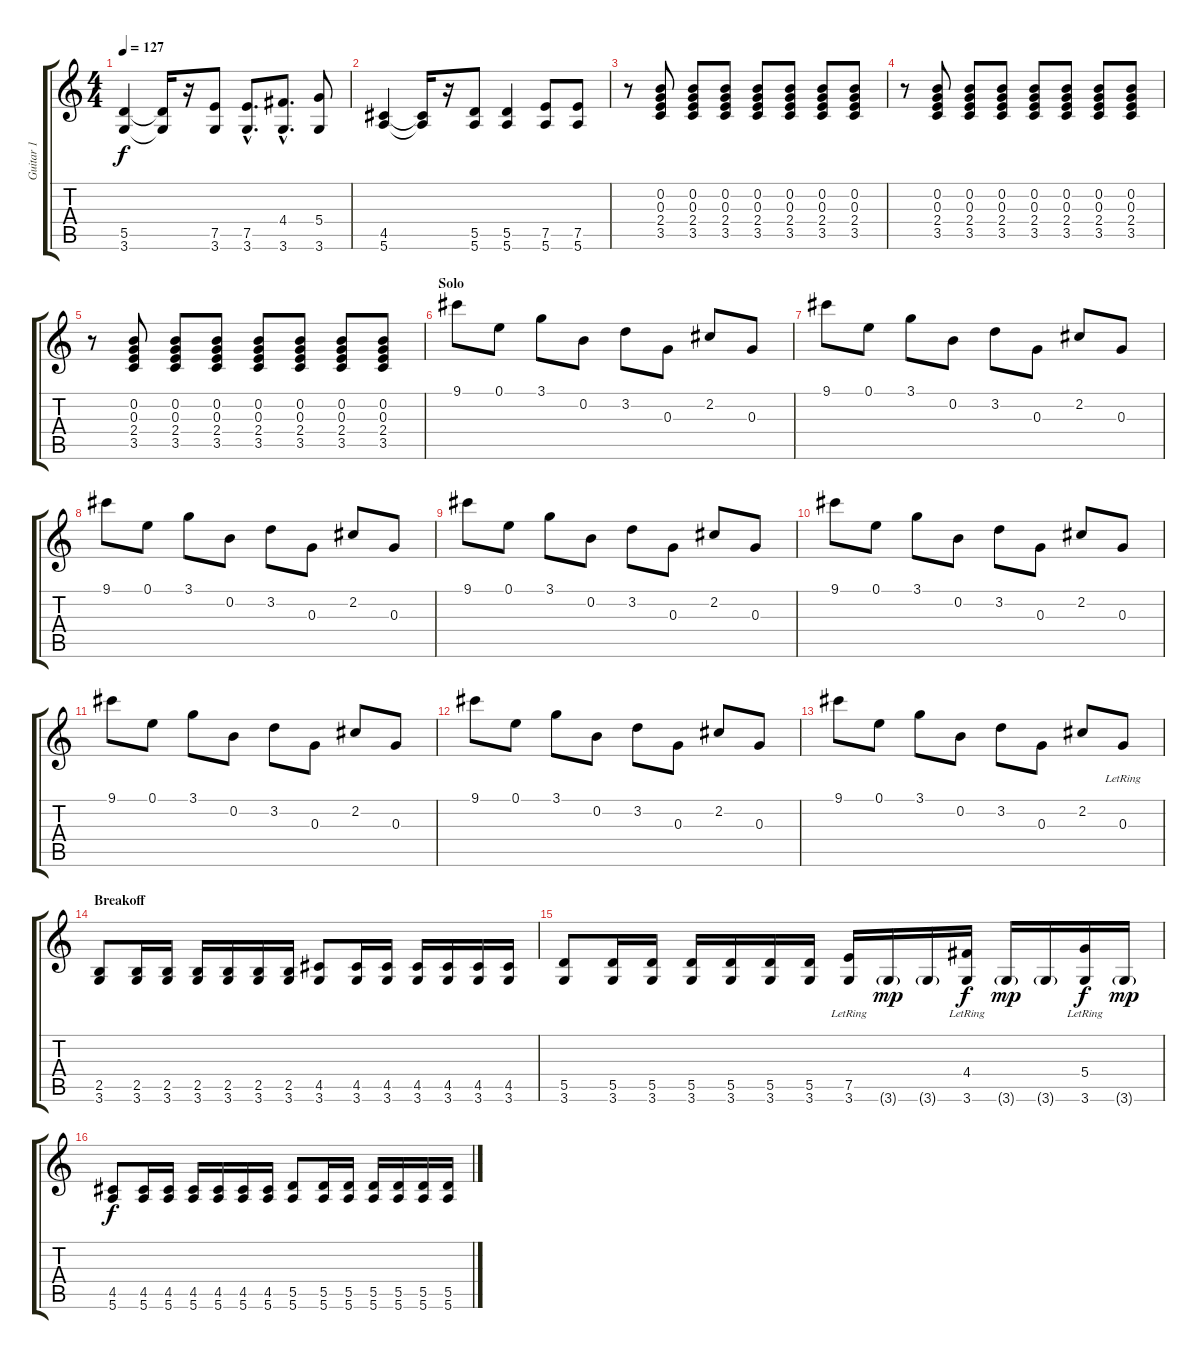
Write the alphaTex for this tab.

\track ("Guitar 1" "Guitar 1") {instrument acousticguitarnylon}
\staff {score tabs}
\tuning (E4 B3 G3 D3 A2 E2) {hide}
\ts (4 4)
\tempo 127
\clef g2
\ks c
(5.5 3.6).4{dy f} (5.5{t} 3.6{t}).16 r.16 (7.5 3.6).8 (7.5{hac} 3.6{hac}).8{d} (4.4{hac} 3.6{hac}).8{d} (5.4 3.6).8 |
(4.5 5.6).4 (4.5{t} 5.6{t}).16 r.16 (5.5 5.6).8 (5.5 5.6).4 (7.5 5.6).8 (7.5 5.6).8 |
r.8 (0.2 0.3 2.4 3.5).8 (0.2 0.3 2.4 3.5).8 (0.2 0.3 2.4 3.5).8 (0.2 0.3 2.4 3.5).8 (0.2 0.3 2.4 3.5).8 (0.2 0.3 2.4 3.5).8 (0.2 0.3 2.4 3.5).8 |
r.8 (0.2 0.3 2.4 3.5).8 (0.2 0.3 2.4 3.5).8 (0.2 0.3 2.4 3.5).8 (0.2 0.3 2.4 3.5).8 (0.2 0.3 2.4 3.5).8 (0.2 0.3 2.4 3.5).8 (0.2 0.3 2.4 3.5).8 |
r.8 (0.2 0.3 2.4 3.5).8 (0.2 0.3 2.4 3.5).8 (0.2 0.3 2.4 3.5).8 (0.2 0.3 2.4 3.5).8 (0.2 0.3 2.4 3.5).8 (0.2 0.3 2.4 3.5).8 (0.2 0.3 2.4 3.5).8 |
\section ("" "Solo")
9.1.8{volume 16 instrument distortionguitar} 0.1.8 3.1.8 0.2.8 3.2.8 0.3.8 2.2.8 0.3.8 |
9.1.8 0.1.8 3.1.8 0.2.8 3.2.8 0.3.8 2.2.8 0.3.8 |
9.1.8 0.1.8 3.1.8 0.2.8 3.2.8 0.3.8 2.2.8 0.3.8 |
9.1.8 0.1.8 3.1.8 0.2.8 3.2.8 0.3.8 2.2.8 0.3.8 |
9.1.8 0.1.8 3.1.8 0.2.8 3.2.8 0.3.8 2.2.8 0.3.8 |
9.1.8 0.1.8 3.1.8 0.2.8 3.2.8 0.3.8 2.2.8 0.3.8 |
9.1.8 0.1.8 3.1.8 0.2.8 3.2.8 0.3.8 2.2.8 0.3.8 |
9.1.8 0.1.8 3.1.8 0.2.8 3.2.8 0.3.8 2.2.8 0.3{lr}.8 |
\section ("" "Breakoff")
(2.5 3.6).8{volume 14 instrument acousticguitarsteel} (2.5 3.6).16 (2.5 3.6).16 (2.5 3.6).16 (2.5 3.6).16 (2.5 3.6).16 (2.5 3.6).16 (4.5 3.6).8 (4.5 3.6).16 (4.5 3.6).16 (4.5 3.6).16 (4.5 3.6).16 (4.5 3.6).16 (4.5 3.6).16 |
(5.5 3.6).8 (5.5 3.6).16 (5.5 3.6).16 (5.5 3.6).16 (5.5 3.6).16 (5.5 3.6).16 (5.5 3.6).16 (7.5{lr} 3.6).16 3.6{g}.16{dy mp} 3.6{g}.16 (4.4{lr} 3.6).16{dy f} 3.6{g}.16{dy mp} 3.6{g}.16 (5.4{lr} 3.6).16{dy f} 3.6{g}.16{dy mp} |
(4.5 5.6).8{dy f} (4.5 5.6).16 (4.5 5.6).16 (4.5 5.6).16 (4.5 5.6).16 (4.5 5.6).16 (4.5 5.6).16 (5.5 5.6).8 (5.5 5.6).16 (5.5 5.6).16 (5.5 5.6).16 (5.5 5.6).16 (5.5 5.6).16 (5.5 5.6).16
